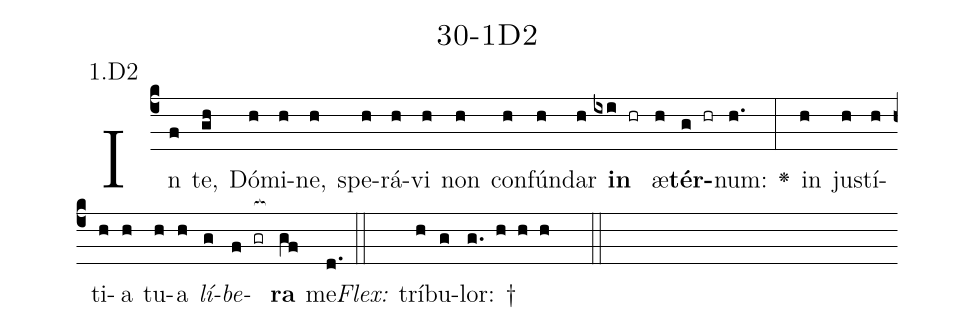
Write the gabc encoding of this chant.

name: 30-1D2;
annotation: 1.D2;
%%
(c4)In(f) te,(gh) Dó(h)mi(h)ne,(h) spe(h)rá(h)vi(h) non(h) con(h)fún(h)dar(h) <b>in</b>(ixi hr) æ(h)<b>tér</b>(g hr)num:(h.) <v>\greheightstar</v>(:) in(h) jus(h)tí(h)ti(h)a(h) tu(h)a(h) <i>lí</i>(g)<i>be</i>(f gr[ocb:1{])<b>ra</b>(gf[ocb:0}]) me.(d.) (::)
<i>Flex:</i>()  trí(h)bu(g)lor: †(g. h h h  ::)

%E(h) u(h) o(g) u(f) a(gf) e.(d.) (::)
